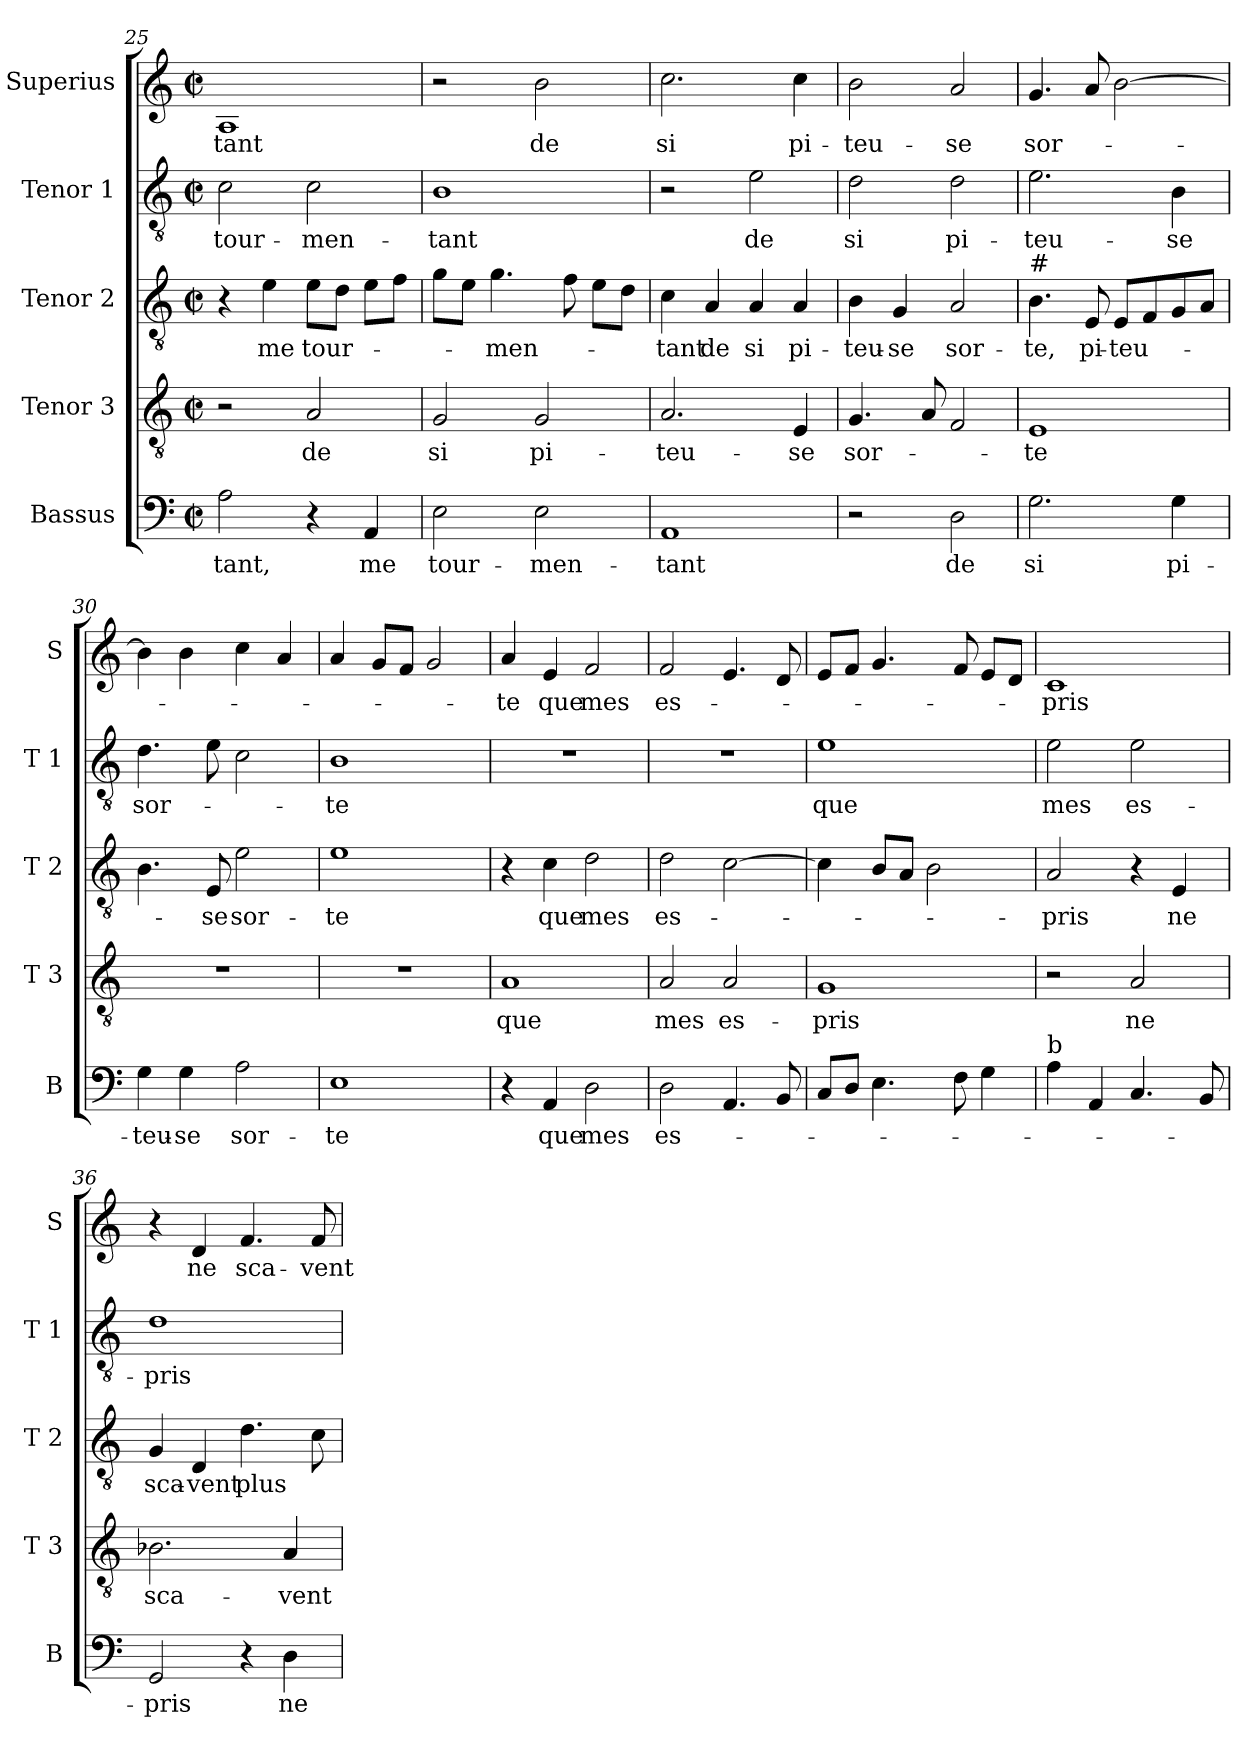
**kern	**text	**kern	**text	**kern	**text	**kern	**text	**kern	**text
*part5	*part5	*part4	*part4	*part3	*part3	*part2	*part2	*part1	*part1
*staff5	*staff5	*staff4	*staff4	*staff3	*staff3	*staff2	*staff2	*staff1	*staff1
*I"Bassus	*	*I"Tenor 3	*	*I"Tenor 2	*	*I"Tenor 1	*	*I"Superius	*
*I'B	*	*I'T 3	*	*I'T 2	*	*I'T 1	*	*I'S	*
!!LO:LB:g=z
*clefF4	*	*clefGv2	*	*clefGv2	*	*clefGv2	*	*clefG2	*
*k[]	*	*k[]	*	*k[]	*	*k[]	*	*k[]	*
*M2/2	*	*M2/2	*	*M2/2	*	*M2/2	*	*M2/2	*
*met(c|)	*	*met(c|)	*	*met(c|)	*	*met(c|)	*	*met(c|)	*
=25	=25	=25	=25	=25	=25	=25	=25	=25	=25
!	!LO:LY:b	!	!	!	!	!	!LO:LY:b	!	!LO:LY:b
2A\	-tant,	2r	.	4r	.	2c\	tour-	1A	-tant
!	!	!	!	!	!LO:LY:b	!	!	!	!
.	.	.	.	4e\	me	.	.	.	.
!	!	!	!LO:LY:b	!	!LO:LY:b	!	!LO:LY:b	!	!
4r	.	2A/	de	8e\L	tour-	2c\	-men-	.	.
.	.	.	.	8d\J	.	.	.	.	.
!	!LO:LY:b	!	!	!	!	!	!	!	!
4AA/	me	.	.	8e\L	.	.	.	.	.
.	.	.	.	8f\J	.	.	.	.	.
=26	=26	=26	=26	=26	=26	=26	=26	=26	=26
!	!LO:LY:b	!	!LO:LY:b	!	!	!	!LO:LY:b	!	!
2E\	tour-	2G/	si	8g\L	.	1B	-tant	2r	.
.	.	.	.	8e\J	.	.	.	.	.
!	!	!	!	!	!LO:LY:b	!	!	!	!
.	.	.	.	4.g\	-men-	.	.	.	.
!	!LO:LY:b	!	!LO:LY:b	!	!	!	!	!	!LO:LY:b
2E\	-men-	2G/	pi-	.	.	.	.	2b\	de
.	.	.	.	8f\	.	.	.	.	.
.	.	.	.	8e\L	.	.	.	.	.
.	.	.	.	8d\J	.	.	.	.	.
=27	=27	=27	=27	=27	=27	=27	=27	=27	=27
!	!LO:LY:b	!	!LO:LY:b	!	!LO:LY:b	!	!	!	!LO:LY:b
1AA	-tant	2.A/	-teu-	4c\	-tant	2r	.	2.cc\	si
!	!	!	!	!	!LO:LY:b	!	!	!	!
.	.	.	.	4A/	de	.	.	.	.
!	!	!	!	!	!LO:LY:b	!	!LO:LY:b	!	!
.	.	.	.	4A/	si	2e\	de	.	.
!	!	!	!LO:LY:b	!	!LO:LY:b	!	!	!	!LO:LY:b
.	.	4E/	-se	4A/	pi-	.	.	4cc\	pi-
=28	=28	=28	=28	=28	=28	=28	=28	=28	=28
!	!	!	!LO:LY:b	!	!LO:LY:b	!	!LO:LY:b	!	!LO:LY:b
2r	.	4.G/	sor-	4B\	-teu-	2d\	si	2b\	-teu-
!	!	!	!	!	!LO:LY:b	!	!	!	!
.	.	.	.	4G/	-se	.	.	.	.
.	.	8A/	.	.	.	.	.	.	.
!	!LO:LY:b	!	!	!	!LO:LY:b	!	!LO:LY:b	!	!LO:LY:b
2D\	de	2F/	.	2A/	sor-	2d\	pi-	2a/	-se
=29	=29	=29	=29	=29	=29	=29	=29	=29	=29
!	!	!	!	!LO:TX:a:t=#	!	!	!	!	!
!	!LO:LY:b	!	!LO:LY:b	!	!LO:LY:b	!	!LO:LY:b	!	!LO:LY:b
2.G\	si	1E	-te	4.B\	-te,	2.e\	-teu-	4.g/	sor-
!	!	!	!	!	!LO:LY:b	!	!	!	!
.	.	.	.	8E/	pi-	.	.	8a/	.
!	!	!	!	!	!LO:LY:b	!	!	!	!
.	.	.	.	8E/L	-teu-	.	.	[2b\	.
.	.	.	.	8F/	.	.	.	.	.
!	!LO:LY:b	!	!	!	!	!	!LO:LY:b	!	!
4G\	pi-	.	.	8G/	.	4B\	-se	.	.
.	.	.	.	8A/J	.	.	.	.	.
=30	=30	=30	=30	=30	=30	=30	=30	=30	=30
!	!LO:LY:b	!	!	!	!	!	!LO:LY:b	!	!
4G\	-teu-	1r	.	4.B\	.	4.d\	sor-	4b\]	.
!	!LO:LY:b	!	!	!	!	!	!	!	!
4G\	-se	.	.	.	.	.	.	4b\	.
!	!	!	!	!	!LO:LY:b	!	!	!	!
.	.	.	.	8E/	-se	8e\	.	.	.
!	!LO:LY:b	!	!	!	!LO:LY:b	!	!	!	!
2A\	sor-	.	.	2e\	sor-	2c\	.	4cc\	.
.	.	.	.	.	.	.	.	4a/	.
!!LO:PB:g=z
=31	=31	=31	=31	=31	=31	=31	=31	=31	=31
!	!LO:LY:b	!	!	!	!LO:LY:b	!	!LO:LY:b	!	!
1E	-te	1r	.	1e	-te	1B	-te	4a/	.
.	.	.	.	.	.	.	.	8g/L	.
.	.	.	.	.	.	.	.	8f/J	.
.	.	.	.	.	.	.	.	2g/	.
=32	=32	=32	=32	=32	=32	=32	=32	=32	=32
!	!	!	!LO:LY:b	!	!	!	!	!	!LO:LY:b
4r	.	1A	que	4r	.	1r	.	4a/	-te
!	!LO:LY:b	!	!	!	!LO:LY:b	!	!	!	!LO:LY:b
4AA/	que	.	.	4c\	que	.	.	4e/	que
!	!LO:LY:b	!	!	!	!LO:LY:b	!	!	!	!LO:LY:b
2D\	mes	.	.	2d\	mes	.	.	2f/	mes
=33	=33	=33	=33	=33	=33	=33	=33	=33	=33
!	!LO:LY:b	!	!LO:LY:b	!	!LO:LY:b	!	!	!	!LO:LY:b
2D\	es-	2A/	mes	2d\	es-	1r	.	2f/	es-
!	!	!	!LO:LY:b	!	!	!	!	!	!
4.AA/	.	2A/	es-	[2c\	.	.	.	4.e/	.
8BB/	.	.	.	.	.	.	.	8d/	.
=34	=34	=34	=34	=34	=34	=34	=34	=34	=34
!	!	!	!LO:LY:b	!	!	!	!LO:LY:b	!	!
8C/L	.	1G	-pris	4c\]	.	1e	que	8e/L	.
8D/J	.	.	.	.	.	.	.	8f/J	.
4.E\	.	.	.	8B/L	.	.	.	4.g/	.
.	.	.	.	8A/J	.	.	.	.	.
.	.	.	.	2B\	.	.	.	.	.
8F\	.	.	.	.	.	.	.	8f/	.
4G\	.	.	.	.	.	.	.	8e/L	.
.	.	.	.	.	.	.	.	8d/J	.
=35	=35	=35	=35	=35	=35	=35	=35	=35	=35
!LO:TX:a:t=b	!	!	!	!	!	!	!	!	!
!	!	!	!	!	!LO:LY:b	!	!LO:LY:b	!	!LO:LY:b
4A\	.	2r	.	2A/	-pris	2e\	mes	1c	-pris
4AA/	.	.	.	.	.	.	.	.	.
!	!	!	!LO:LY:b	!	!	!	!LO:LY:b	!	!
4.C/	.	2A/	ne	4r	.	2e\	es-	.	.
!	!	!	!	!	!LO:LY:b	!	!	!	!
.	.	.	.	4E/	ne	.	.	.	.
8BB/	.	.	.	.	.	.	.	.	.
=36	=36	=36	=36	=36	=36	=36	=36	=36	=36
!	!LO:LY:b	!	!LO:LY:b	!	!LO:LY:b	!	!LO:LY:b	!	!
2GG/	-pris	2.B-X\	sca-	4G/	sca-	1d	-pris	4r	.
!	!	!	!	!	!LO:LY:b	!	!	!	!LO:LY:b
.	.	.	.	4D/	-vent	.	.	4d/	ne
!	!	!	!	!	!LO:LY:b	!	!	!	!LO:LY:b
4r	.	.	.	4.d\	plus	.	.	4.f/	sca-
!	!LO:LY:b	!	!LO:LY:b	!	!	!	!	!	!
4D\	ne	4A/	-vent	.	.	.	.	.	.
!	!	!	!	!	!	!	!	!	!LO:LY:b
.	.	.	.	8c\	.	.	.	8f/	-vent
=	=	=	=	=	=	=	=	=	=
*-	*-	*-	*-	*-	*-	*-	*-	*-	*-
